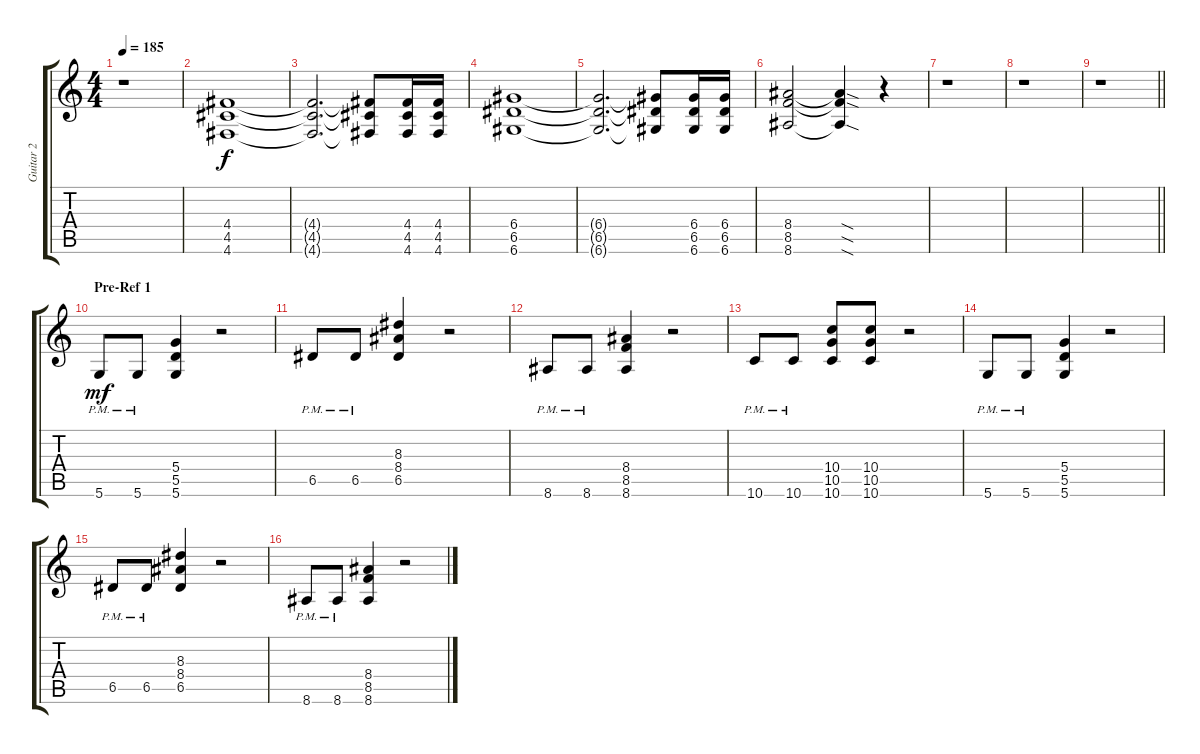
\track ("Guitar 2" "Guitar 2") {instrument overdrivenguitar}
\staff {score tabs}
\tuning (E4 B3 G3 D3 A2 D2) {hide}
\ts (4 4)
\tempo 185
\clef g2
\ks c
r.1{dy f} |
(4.4 4.5 4.6).1 |
(4.4{t} 4.5{t} 4.6{t}).2{d} (4.4{t} 4.5{t} 4.6{t}).8 (4.4 4.5 4.6).16 (4.4 4.5 4.6).16 |
(6.4 6.5 6.6).1 |
(6.4{t} 6.5{t} 6.6{t}).2{d} (6.4{t} 6.5{t} 6.6{t}).8 (6.4 6.5 6.6).16 (6.4 6.5 6.6).16 |
(8.4 8.5 8.6).2 (8.4{sod t} 8.5{sod t} 8.6{sod t}).4 r.4 |
r.1 |
r.1 |
\barLineRight lightlight
r.1 |
\section ("" "Pre-Ref 1")
5.6{pm}.8{dy mf} 5.6{pm}.8 (5.4 5.5 5.6).4 r.2 |
6.5{pm}.8 6.5{pm}.8 (8.3 8.4 6.5).4 r.2 |
8.6{pm}.8 8.6{pm}.8 (8.4 8.5 8.6).4 r.2 |
10.6{pm}.8 10.6{pm}.8 (10.4 10.5 10.6).8 (10.4 10.5 10.6).8 r.2 |
5.6{pm}.8 5.6{pm}.8 (5.4 5.5 5.6).4 r.2 |
6.5{pm}.8 6.5{pm}.8 (8.3 8.4 6.5).4 r.2 |
8.6{pm}.8 8.6{pm}.8 (8.4 8.5 8.6).4 r.2
